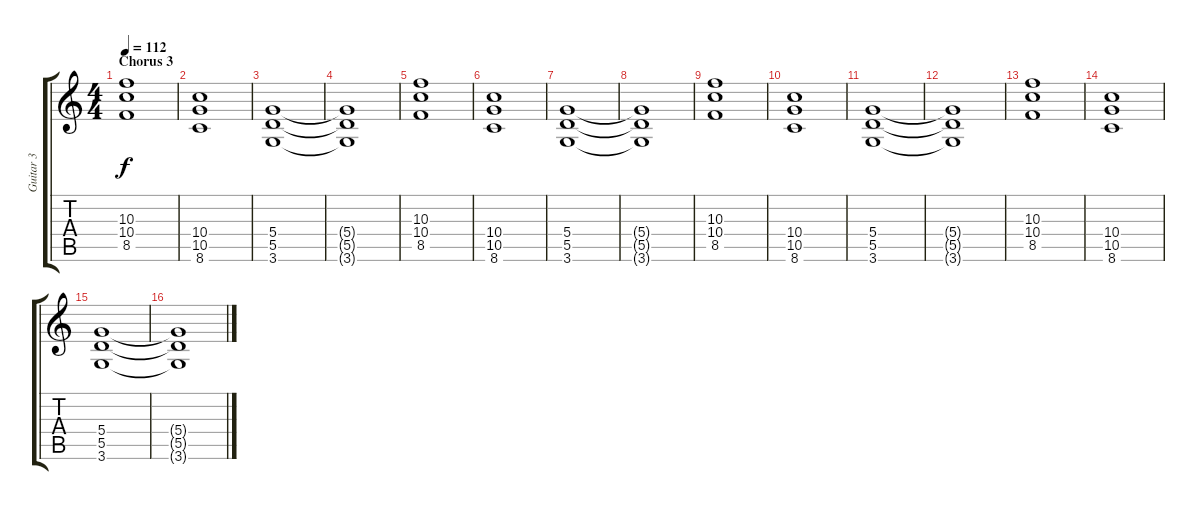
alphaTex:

\track ("Guitar 3" "Guitar 3") {instrument distortionguitar}
\staff {score tabs}
\tuning (E4 B3 G3 D3 A2 E2) {hide}
\ts (4 4)
\section ("" "Chorus 3")
\tempo 112
\clef g2
\ks c
(10.3 10.4 8.5).1{dy f} |
(10.4 10.5 8.6).1 |
(5.4 5.5 3.6).1 |
(5.4{t} 5.5{t} 3.6{t}).1 |
(10.3 10.4 8.5).1 |
(10.4 10.5 8.6).1 |
(5.4 5.5 3.6).1 |
(5.4{t} 5.5{t} 3.6{t}).1 |
(10.3 10.4 8.5).1 |
(10.4 10.5 8.6).1 |
(5.4 5.5 3.6).1 |
(5.4{t} 5.5{t} 3.6{t}).1 |
(10.3 10.4 8.5).1 |
(10.4 10.5 8.6).1 |
(5.4 5.5 3.6).1 |
(5.4{t} 5.5{t} 3.6{t}).1
